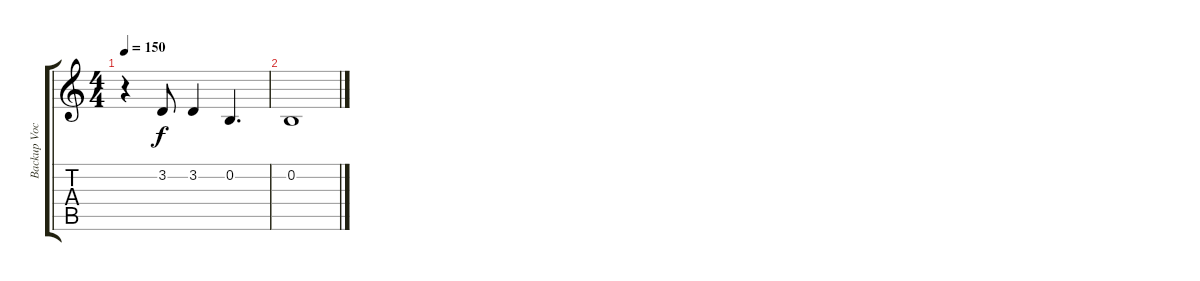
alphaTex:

\track ("Backup Vocals" "Backup Voc") {instrument lead2sawtooth}
\staff {score tabs}
\tuning (E4 B3 G3 D3 A2 E2) {hide}
\ts (4 4)
\tempo 150
\clef g2
\ks c
r.4{dy f} 3.2.8 3.2.4 0.2.4{d} |
0.2.1
